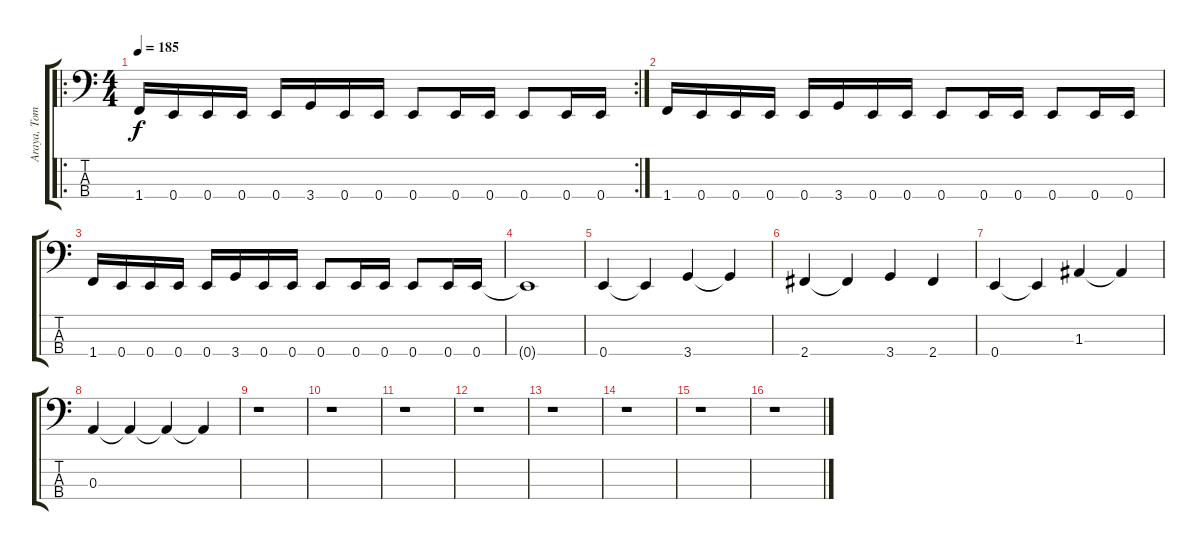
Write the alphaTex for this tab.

\track ("Araya, Tom  (I love Him)" "Araya, Tom") {instrument electricbasspick}
\staff {score tabs}
\tuning (G2 D2 A1 E1) {hide}
\ro
\rc 2
\ts (4 4)
\tempo 185
\clef f4
\ks c
1.4.16{dy f} 0.4.16 0.4.16 0.4.16 0.4.16 3.4.16 0.4.16 0.4.16 0.4.8 0.4.16 0.4.16 0.4.8 0.4.16 0.4.16 |
1.4.16 0.4.16 0.4.16 0.4.16 0.4.16 3.4.16 0.4.16 0.4.16 0.4.8 0.4.16 0.4.16 0.4.8 0.4.16 0.4.16 |
1.4.16 0.4.16 0.4.16 0.4.16 0.4.16 3.4.16 0.4.16 0.4.16 0.4.8 0.4.16 0.4.16 0.4.8 0.4.16 0.4.16 |
0.4{t}.1 |
0.4.4 0.4{t}.4 3.4.4 3.4{t}.4 |
2.4.4 2.4{t}.4 3.4.4 2.4.4 |
0.4.4 0.4{t}.4 1.3.4 1.3{t}.4 |
0.3.4 0.3{t}.4 0.3{t}.4 0.3{t}.4 |
r.1 |
r.1 |
r.1 |
r.1 |
r.1 |
r.1 |
r.1 |
r.1
